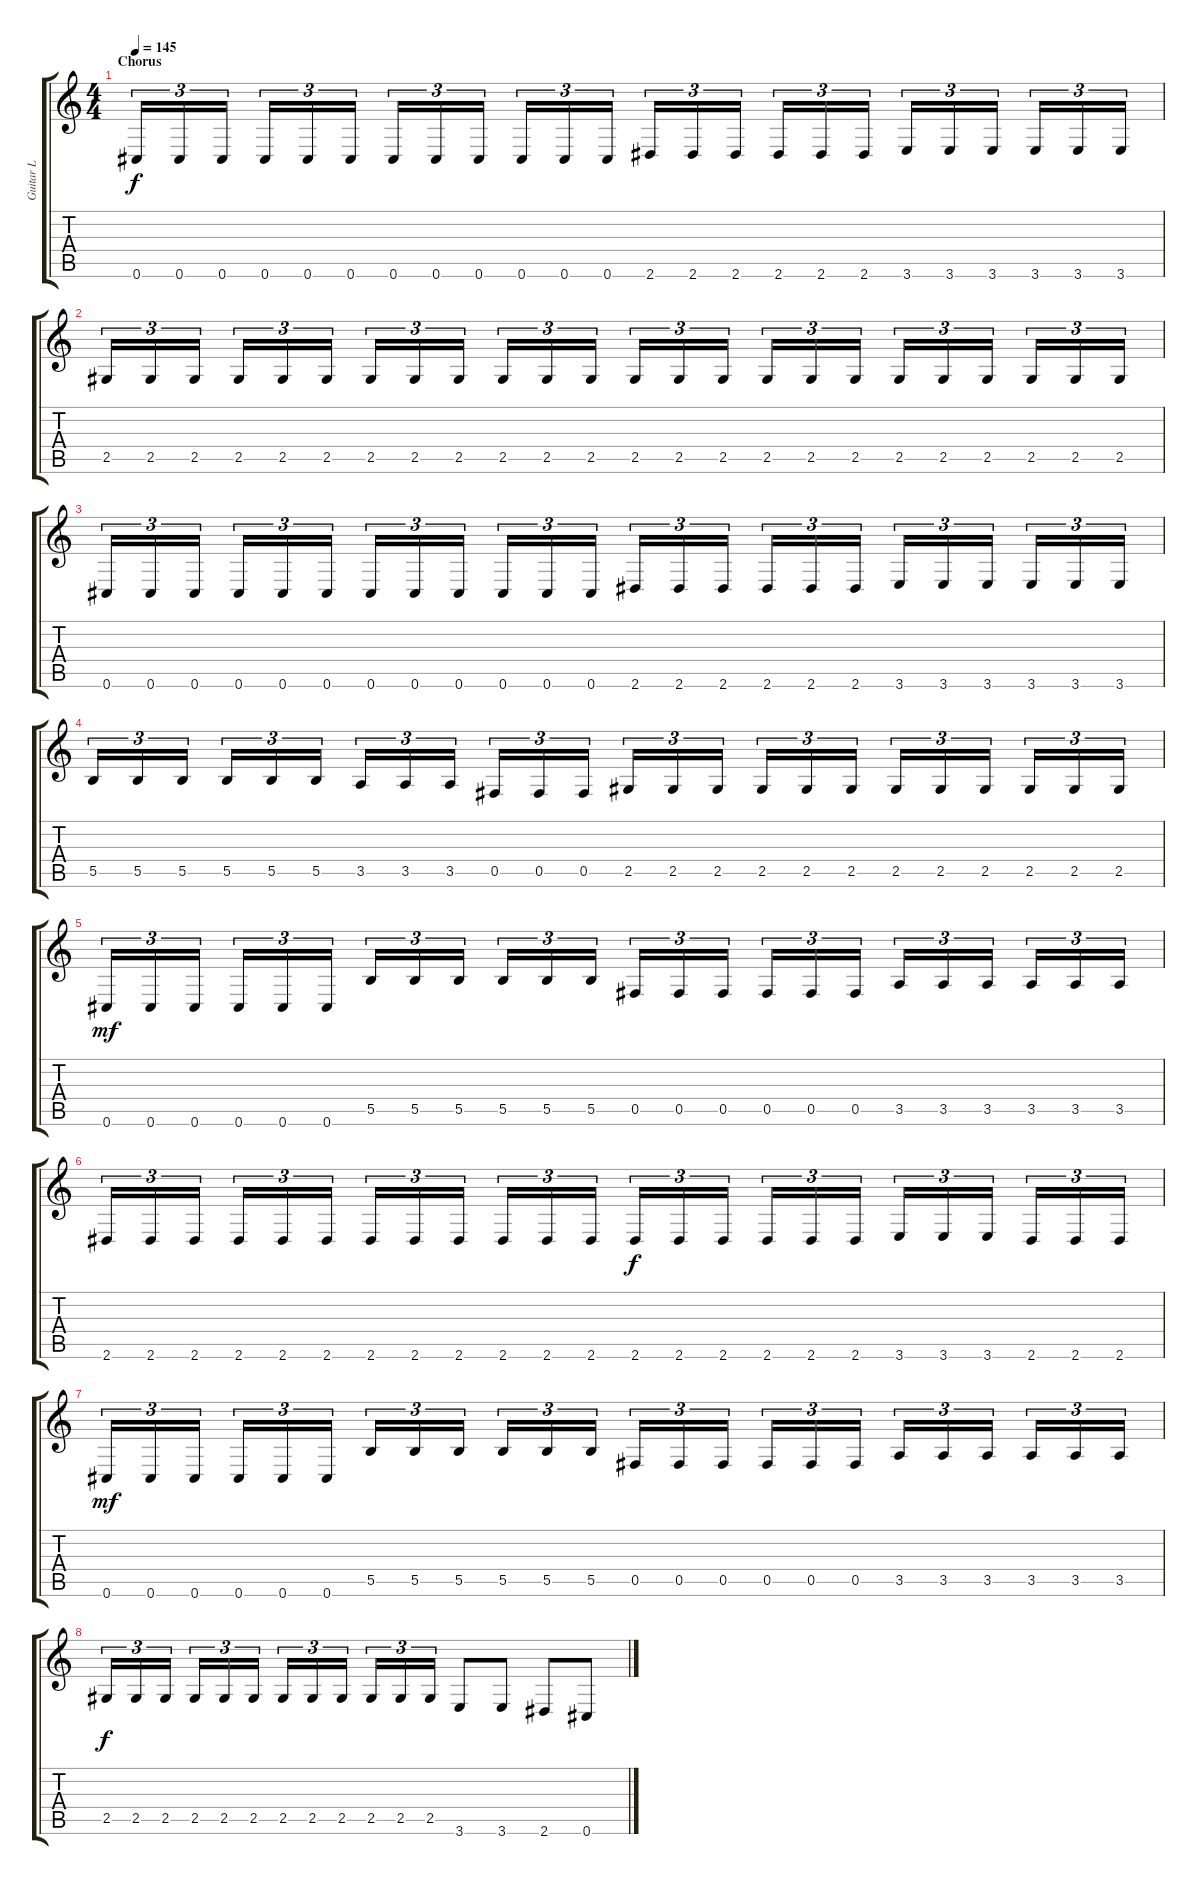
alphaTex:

\track ("Guitar L" "Guitar L") {instrument distortionguitar}
\staff {score tabs}
\tuning (Db4 Ab3 E3 B2 Gb2 Db2) {hide}
\ts (4 4)
\section ("" "Chorus")
\tempo 145
\clef g2
\ks c
0.6.16{tu (3 2) dy f} 0.6.16{tu (3 2)} 0.6.16{tu (3 2)} 0.6.16{tu (3 2)} 0.6.16{tu (3 2)} 0.6.16{tu (3 2)} 0.6.16{tu (3 2)} 0.6.16{tu (3 2)} 0.6.16{tu (3 2)} 0.6.16{tu (3 2)} 0.6.16{tu (3 2)} 0.6.16{tu (3 2)} 2.6.16{tu (3 2)} 2.6.16{tu (3 2)} 2.6.16{tu (3 2)} 2.6.16{tu (3 2)} 2.6.16{tu (3 2)} 2.6.16{tu (3 2)} 3.6.16{tu (3 2)} 3.6.16{tu (3 2)} 3.6.16{tu (3 2)} 3.6.16{tu (3 2)} 3.6.16{tu (3 2)} 3.6.16{tu (3 2)} |
2.5.16{tu (3 2)} 2.5.16{tu (3 2)} 2.5.16{tu (3 2)} 2.5.16{tu (3 2)} 2.5.16{tu (3 2)} 2.5.16{tu (3 2)} 2.5.16{tu (3 2)} 2.5.16{tu (3 2)} 2.5.16{tu (3 2)} 2.5.16{tu (3 2)} 2.5.16{tu (3 2)} 2.5.16{tu (3 2)} 2.5.16{tu (3 2)} 2.5.16{tu (3 2)} 2.5.16{tu (3 2)} 2.5.16{tu (3 2)} 2.5.16{tu (3 2)} 2.5.16{tu (3 2)} 2.5.16{tu (3 2)} 2.5.16{tu (3 2)} 2.5.16{tu (3 2)} 2.5.16{tu (3 2)} 2.5.16{tu (3 2)} 2.5.16{tu (3 2)} |
0.6.16{tu (3 2)} 0.6.16{tu (3 2)} 0.6.16{tu (3 2)} 0.6.16{tu (3 2)} 0.6.16{tu (3 2)} 0.6.16{tu (3 2)} 0.6.16{tu (3 2)} 0.6.16{tu (3 2)} 0.6.16{tu (3 2)} 0.6.16{tu (3 2)} 0.6.16{tu (3 2)} 0.6.16{tu (3 2)} 2.6.16{tu (3 2)} 2.6.16{tu (3 2)} 2.6.16{tu (3 2)} 2.6.16{tu (3 2)} 2.6.16{tu (3 2)} 2.6.16{tu (3 2)} 3.6.16{tu (3 2)} 3.6.16{tu (3 2)} 3.6.16{tu (3 2)} 3.6.16{tu (3 2)} 3.6.16{tu (3 2)} 3.6.16{tu (3 2)} |
5.5.16{tu (3 2)} 5.5.16{tu (3 2)} 5.5.16{tu (3 2)} 5.5.16{tu (3 2)} 5.5.16{tu (3 2)} 5.5.16{tu (3 2)} 3.5.16{tu (3 2)} 3.5.16{tu (3 2)} 3.5.16{tu (3 2)} 0.5.16{tu (3 2)} 0.5.16{tu (3 2)} 0.5.16{tu (3 2)} 2.5.16{tu (3 2)} 2.5.16{tu (3 2)} 2.5.16{tu (3 2)} 2.5.16{tu (3 2)} 2.5.16{tu (3 2)} 2.5.16{tu (3 2)} 2.5.16{tu (3 2)} 2.5.16{tu (3 2)} 2.5.16{tu (3 2)} 2.5.16{tu (3 2)} 2.5.16{tu (3 2)} 2.5.16{tu (3 2)} |
0.6.16{tu (3 2) dy mf} 0.6.16{tu (3 2)} 0.6.16{tu (3 2)} 0.6.16{tu (3 2)} 0.6.16{tu (3 2)} 0.6.16{tu (3 2)} 5.5.16{tu (3 2)} 5.5.16{tu (3 2)} 5.5.16{tu (3 2)} 5.5.16{tu (3 2)} 5.5.16{tu (3 2)} 5.5.16{tu (3 2)} 0.5.16{tu (3 2)} 0.5.16{tu (3 2)} 0.5.16{tu (3 2)} 0.5.16{tu (3 2)} 0.5.16{tu (3 2)} 0.5.16{tu (3 2)} 3.5.16{tu (3 2)} 3.5.16{tu (3 2)} 3.5.16{tu (3 2)} 3.5.16{tu (3 2)} 3.5.16{tu (3 2)} 3.5.16{tu (3 2)} |
2.6.16{tu (3 2)} 2.6.16{tu (3 2)} 2.6.16{tu (3 2)} 2.6.16{tu (3 2)} 2.6.16{tu (3 2)} 2.6.16{tu (3 2)} 2.6.16{tu (3 2)} 2.6.16{tu (3 2)} 2.6.16{tu (3 2)} 2.6.16{tu (3 2)} 2.6.16{tu (3 2)} 2.6.16{tu (3 2)} 2.6.16{tu (3 2) dy f} 2.6.16{tu (3 2)} 2.6.16{tu (3 2)} 2.6.16{tu (3 2)} 2.6.16{tu (3 2)} 2.6.16{tu (3 2)} 3.6.16{tu (3 2)} 3.6.16{tu (3 2)} 3.6.16{tu (3 2)} 2.6.16{tu (3 2)} 2.6.16{tu (3 2)} 2.6.16{tu (3 2)} |
0.6.16{tu (3 2) dy mf} 0.6.16{tu (3 2)} 0.6.16{tu (3 2)} 0.6.16{tu (3 2)} 0.6.16{tu (3 2)} 0.6.16{tu (3 2)} 5.5.16{tu (3 2)} 5.5.16{tu (3 2)} 5.5.16{tu (3 2)} 5.5.16{tu (3 2)} 5.5.16{tu (3 2)} 5.5.16{tu (3 2)} 0.5.16{tu (3 2)} 0.5.16{tu (3 2)} 0.5.16{tu (3 2)} 0.5.16{tu (3 2)} 0.5.16{tu (3 2)} 0.5.16{tu (3 2)} 3.5.16{tu (3 2)} 3.5.16{tu (3 2)} 3.5.16{tu (3 2)} 3.5.16{tu (3 2)} 3.5.16{tu (3 2)} 3.5.16{tu (3 2)} |
2.5.16{tu (3 2) dy f} 2.5.16{tu (3 2)} 2.5.16{tu (3 2)} 2.5.16{tu (3 2)} 2.5.16{tu (3 2)} 2.5.16{tu (3 2)} 2.5.16{tu (3 2)} 2.5.16{tu (3 2)} 2.5.16{tu (3 2)} 2.5.16{tu (3 2)} 2.5.16{tu (3 2)} 2.5.16{tu (3 2)} 3.6.8 3.6.8 2.6.8 0.6.8
